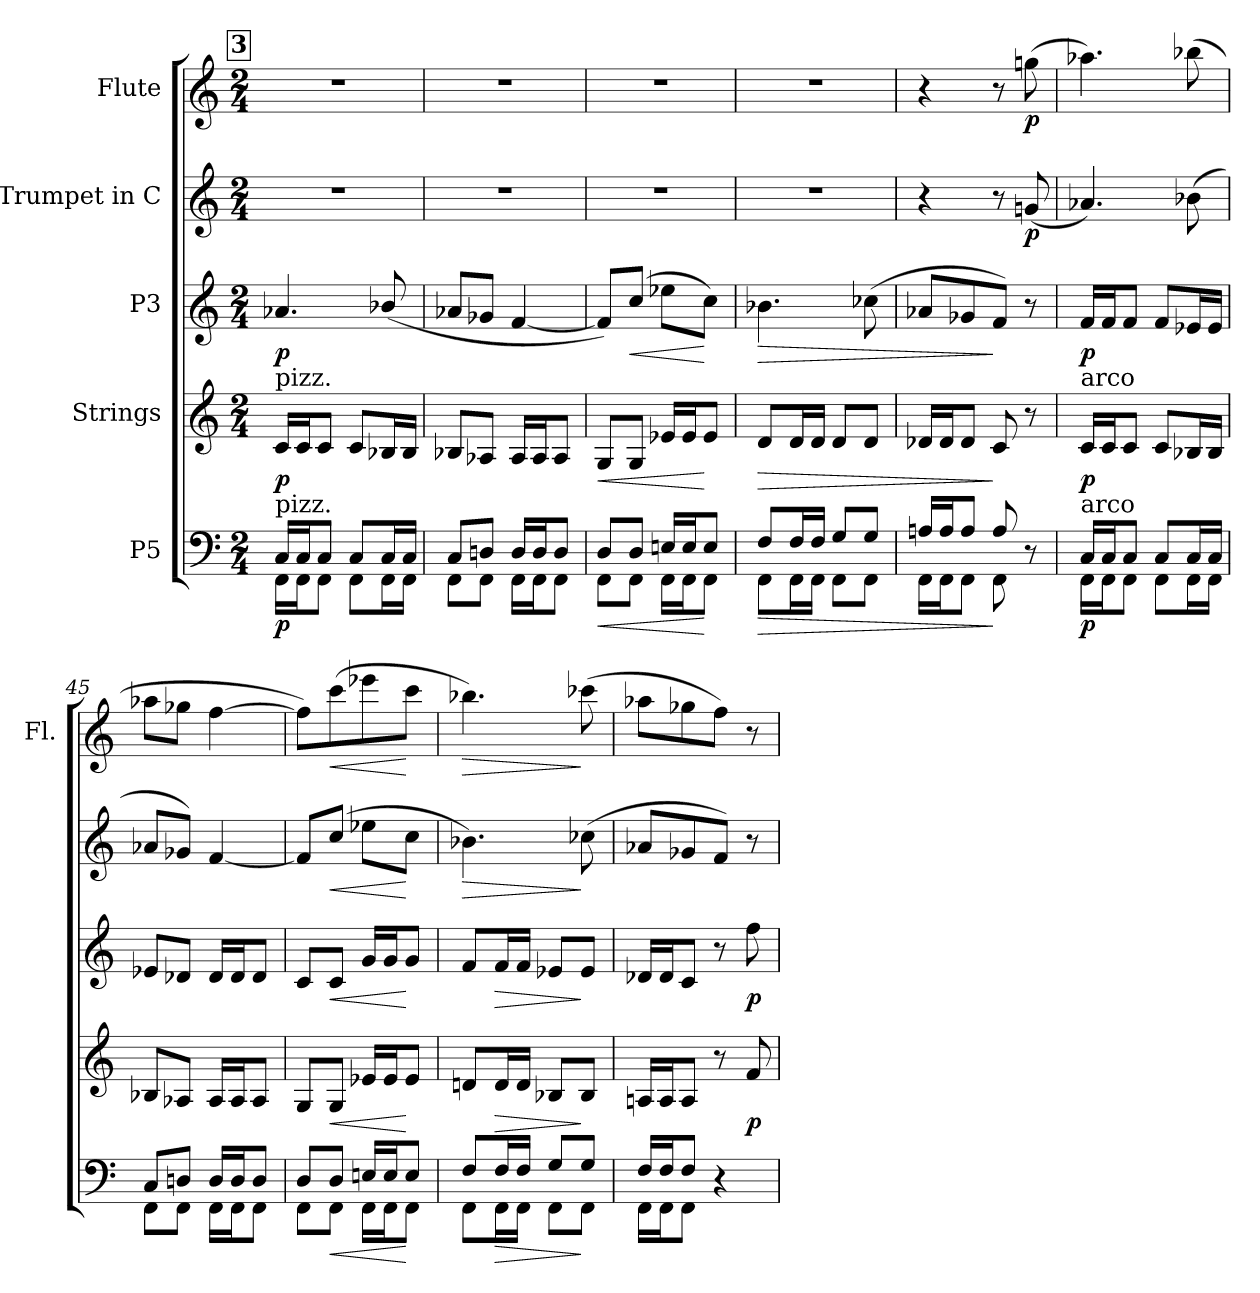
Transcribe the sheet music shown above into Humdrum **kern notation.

**kern	**dynam	**kern	**dynam	**kern	**dynam	**kern	**dynam	**kern	**dynam
*part5	*part5	*part4	*part4	*part3	*part3	*part2	*part2	*part1	*part1
*staff5	*staff5	*staff4	*staff4	*staff3	*staff3	*staff2	*staff2	*staff1	*staff1
*I"P5	*	*I"Strings	*	*I"P3	*	*I"Trumpet in C	*	*I"Flute	*
*	*	*	*	*	*	*	*	*I'Fl.	*
!!LO:PB:g=z
*clefF4	*	*clefG2	*	*clefG2	*	*clefG2	*	*clefG2	*
*k[]	*	*k[]	*	*k[]	*	*k[]	*	*k[]	*
*M2/4	*	*M2/4	*	*M2/4	*	*M2/4	*	*M2/4	*
*MM96	*	*MM96	*	*MM96	*	*MM96	*	*MM96	*
!!LO:REH:place=s1:B:color=#000000:enc=box:fs=14.284:t=3
=39	=39	=39	=39	=39	=39	=39	=39	=39	=39
*^	*	*	*	*	*	*	*	*	*
!	!	!	!LO:TX:a:t=pizz.	!	!	!	!	!	!	!
!LO:TX:a:t=pizz.	!	!	!	!	!	!	!	!	!	!
!	!	!	!	!	!	!	!LO:N:vis=1	!	!LO:N:vis=1	!
16Ci/LL)	16FFi\LL	p	16ci/LL)	p	(4.a-Xi/	p	2r	.	2r	.
16Ci/J	16FFi\J	.	16ci/J	.	.	.	.	.	.	.
8Ci/J	8FFi\J	.	8ci/J	.	.	.	.	.	.	.
8Ci/L	8FFi\L	.	8ci/L	.	.	.	.	.	.	.
16Ci/L	16FFi\L	.	16B-Xi/L	.	(8b-Xi/	.	.	.	.	.
16Ci/JJ	16FFi\JJ	.	16B-i/JJ	.	.	.	.	.	.	.
=40	=40	=40	=40	=40	=40	=40	=40	=40	=40	=40
!	!	!	!	!	!	!	!LO:N:vis=1	!	!LO:N:vis=1	!
8Ci/L	8FFi\L	.	8B-Xi/L	.	8a-Xi/L	.	2r	.	2r	.
8Dni/J	8FFi\J	.	8A-Xi/J	.	8g-Xi/J	.	.	.	.	.
16Di/LL	16FFi\LL	.	16A-i/LL	.	[<4fi/	.	.	.	.	.
16Di/J	16FFi\J	.	16A-i/J	.	.	.	.	.	.	.
8Di/J	8FFi\J	.	8A-i/J	.	.	.	.	.	.	.
=41	=41	=41	=41	=41	=41	=41	=41	=41	=41	=41
!	!	!LO:HP:b	!	!LO:HP:b	!	!	!LO:N:vis=1	!	!LO:N:vis=1	!
8Di/L	8FFi\L	<	8Gi/L	<	8fi/L])	.	2r	.	2r	.
!	!	!	!	!	!	!LO:HP:b	!	!	!	!
8Di/J	8FFi\J	.	8Gi/J	.	(8cci/J	<	.	.	.	.
16Eni/LL	16FFi\LL	.	16e-Xi/LL	.	8ee-Xi\L	.	.	.	.	.
16Ei/J	16FFi\J	.	16e-i/J	.	.	.	.	.	.	.
8Ei/J	8FFi\J	[	8e-i/J	[	8cci\J)	[	.	.	.	.
=42	=42	=42	=42	=42	=42	=42	=42	=42	=42	=42
!	!	!LO:HP:b	!	!LO:HP:b	!	!LO:HP:b	!LO:N:vis=1	!	!LO:N:vis=1	!
8Fi/L	8FFi\L	>	8di/L	>	4.b-Xi\	>	2r	.	2r	.
16Fi/L	16FFi\L	.	16di/L	.	.	.	.	.	.	.
16Fi/JJ	16FFi\JJ	.	16di/JJ	.	.	.	.	.	.	.
8Gi/L	8FFi\L	.	8di/L	.	.	.	.	.	.	.
8Gi/J	8FFi\J	.	8di/J	.	(8cc-Xi\	.	.	.	.	.
=43	=43	=43	=43	=43	=43	=43	=43	=43	=43	=43
16Ani/LL	16FFi\LL	.	16d-Xi/LL	.	8a-Xi/L	.	4r	.	4r	.
16Ai/J	16FFi\J	.	16d-i/J	.	.	.	.	.	.	.
8Ai/J	8FFi\J	.	8d-i/J	.	8g-Xi/	.	.	.	.	.
8Ai/	8FFi\	]	8ci/	]	8fi/J)	]	8r	.	8r	.
8r	8ryy	.	8r	.	8r	.	(8gni/	p	(8ggni\	p
=44	=44	=44	=44	=44	=44	=44	=44	=44	=44	=44
!	!	!	!LO:TX:a:t=arco	!	!	!	!	!	!	!
!LO:TX:a:t=arco	!	!	!	!	!	!	!	!	!	!
16Ci/LL	16FFi\LL	p	16ci/LL	p	16fi/LL	p	4.a-Xi/)	.	4.aa-Xi\)	.
16Ci/J	16FFi\J	.	16ci/J	.	16fi/J	.	.	.	.	.
8Ci/J	8FFi\J	.	8ci/J	.	8fi/J	.	.	.	.	.
8Ci/L	8FFi\L	.	8ci/L	.	8fi/L	.	.	.	.	.
16Ci/L	16FFi\L	.	16B-Xi/L	.	16e-Xi/L	.	(8b-Xi\	.	(8bb-Xi\	.
16Ci/JJ	16FFi\JJ	.	16B-i/JJ	.	16e-i/JJ	.	.	.	.	.
=45	=45	=45	=45	=45	=45	=45	=45	=45	=45	=45
8Ci/L	8FFi\L	.	8B-Xi/L	.	8e-Xi/L	.	8a-Xi/L	.	8aa-Xi\L	.
8Dni/J	8FFi\J	.	8A-Xi/J	.	8d-Xi/J	.	8g-Xi/J)	.	8gg-Xi\J	.
16Di/LL	16FFi\LL	.	16A-i/LL	.	16d-i/LL	.	[<4fi/	.	[>4ffi\	.
16Di/J	16FFi\J	.	16A-i/J	.	16d-i/J	.	.	.	.	.
8Di/J	8FFi\J	.	8A-i/J	.	8d-i/J	.	.	.	.	.
=46	=46	=46	=46	=46	=46	=46	=46	=46	=46	=46
8Di/L	8FFi\L	.	8Gi/L	.	8ci/L	.	8fi/L]	.	8ffi\L])	.
!	!	!LO:HP:b	!	!LO:HP:b	!	!LO:HP:b	!	!LO:HP:b	!	!LO:HP:b
8Di/J	8FFi\J	<	8Gi/J	<	8ci/J	<	(8cci/J	<	(8ccci\	<
16Eni/LL	16FFi\LL	.	16e-Xi/LL	.	16gi/LL	.	8ee-Xi\L	.	8eee-Xi\	.
16Ei/J	16FFi\J	.	16e-i/J	.	16gi/J	.	.	.	.	.
8Ei/J	8FFi\J	[	8e-i/J	[	8gi/J	[	8cci\J	[	8ccci\J	[
=47	=47	=47	=47	=47	=47	=47	=47	=47	=47	=47
!	!	!	!	!	!	!	!	!LO:HP:b	!	!LO:HP:b
8Fi/L	8FFi\L	.	8dni/L	.	8fi/L	.	4.b-Xi\)	>	4.bb-Xi\)	>
!	!	!LO:HP:b	!	!LO:HP:b	!	!LO:HP:b	!	!	!	!
16Fi/L	16FFi\L	>	16di/L	>	16fi/L	>	.	.	.	.
16Fi/JJ	16FFi\JJ	.	16di/JJ	.	16fi/JJ	.	.	.	.	.
8Gi/L	8FFi\L	.	8B-Xi/L	.	8e-Xi/L	.	.	.	.	.
8Gi/J	8FFi\J	]	8B-i/J	]	8e-i/J	]	(8cc-Xi\	]	(8ccc-Xi\	]
=48	=48	=48	=48	=48	=48	=48	=48	=48	=48	=48
16Fi/LL	16FFi\LL	.	16Ani/LL	.	16d-Xi/LL	.	8a-Xi/L	.	8aa-Xi\L	.
16Fi/J	16FFi\J	.	16Ai/J	.	16d-i/J	.	.	.	.	.
8Fi/J	8FFi\J	.	8Ai/J	.	8ci/J	.	8g-Xi/	.	8gg-Xi\	.
4r	4ryy	.	8r	.	8r	.	8fi/J)	.	8ffi\J)	.
.	.	.	(8fi/	p	(8ffi\	p	8r	.	8r	.
*v	*v	*	*	*	*	*	*	*	*	*
=	=	=	=	=	=	=	=	=	=
*-	*-	*-	*-	*-	*-	*-	*-	*-	*-
